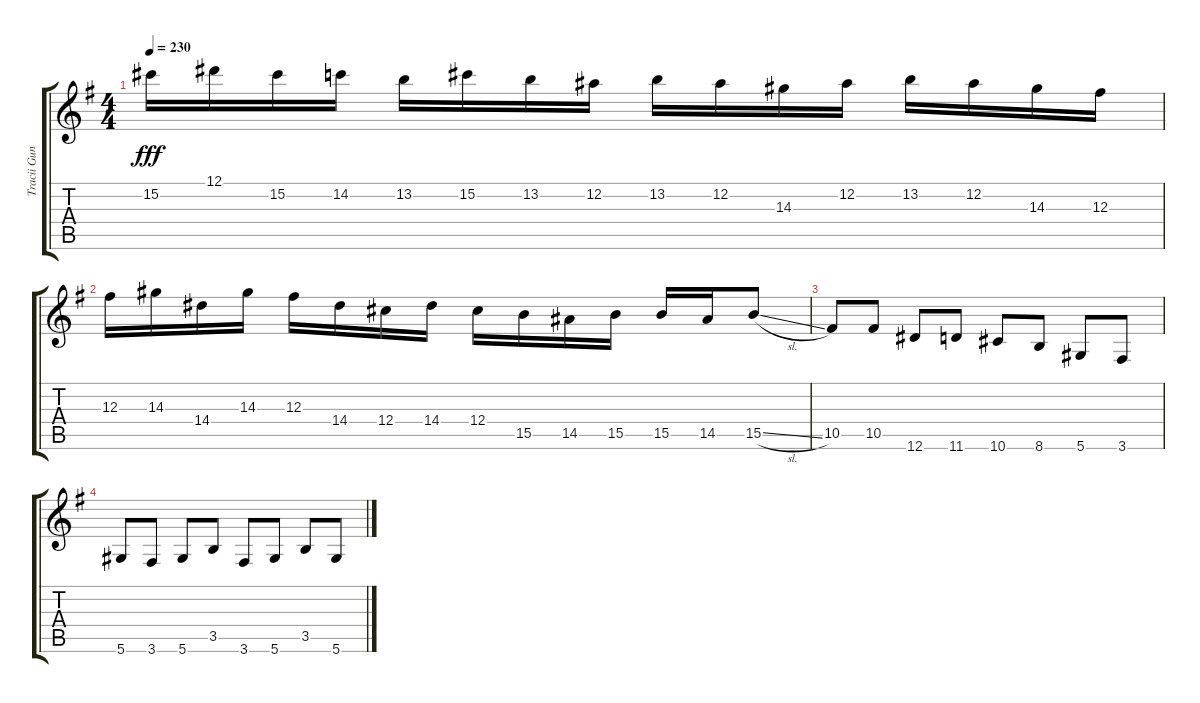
\track ("Tracii Guns - Lead Guitar" "Tracii Gun") {instrument distortionguitar}
\staff {score tabs}
\tuning (Eb4 Bb3 Gb3 Db3 Ab2 Eb2) {hide}
\ts (4 4)
\tempo 230
\clef g2
\ks g
15.2.16{dy fff} 12.1.16 15.2.16 14.2.16 13.2.16 15.2.16 13.2.16 12.2.16 13.2.16 12.2.16 14.3.16 12.2.16 13.2.16 12.2.16 14.3.16 12.3.16 |
12.3.16 14.3.16 14.4.16 14.3.16 12.3.16 14.4.16 12.4.16 14.4.16 12.4.16 15.5.16 14.5.16 15.5.16 15.5.16 14.5.16 15.5{sl}.8 |
10.5.8{volume 0} 10.5.8 12.6.8 11.6.8 10.6.8 8.6.8 5.6.8 3.6.8 |
5.6.8 3.6.8 5.6.8 3.5.8 3.6.8 5.6.8 3.5.8 5.6.8
